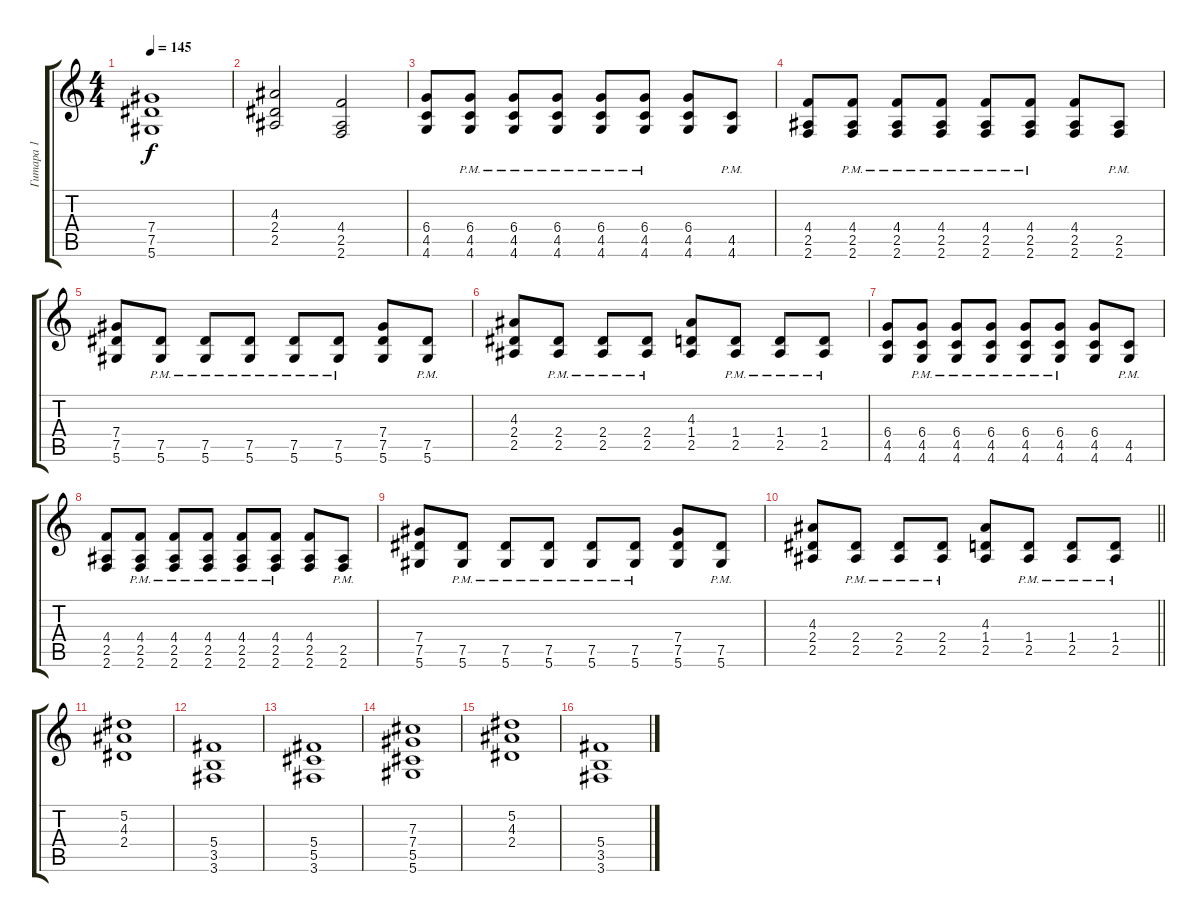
\track ("Гитара 1" "Гитара 1") {instrument distortionguitar}
\staff {score tabs}
\tuning (Eb4 Bb3 Gb3 Db3 Ab2 Eb2) {hide}
\ts (4 4)
\tempo 145
\clef g2
\ks c
(7.4 7.5 5.6).1{dy f} |
(4.3 2.4 2.5).2 (4.4 2.5 2.6).2 |
(6.4 4.5 4.6).8 (6.4{pm} 4.5{pm} 4.6{pm}).8 (6.4{pm} 4.5{pm} 4.6{pm}).8 (6.4{pm} 4.5{pm} 4.6{pm}).8 (6.4{pm} 4.5{pm} 4.6{pm}).8 (6.4{pm} 4.5{pm} 4.6{pm}).8 (6.4 4.5 4.6).8 (4.5{pm} 4.6{pm}).8 |
(4.4 2.5 2.6).8 (4.4{pm} 2.5{pm} 2.6{pm}).8 (4.4{pm} 2.5{pm} 2.6{pm}).8 (4.4{pm} 2.5{pm} 2.6{pm}).8 (4.4{pm} 2.5{pm} 2.6{pm}).8 (4.4{pm} 2.5{pm} 2.6{pm}).8 (4.4 2.5 2.6).8 (2.5{pm} 2.6{pm}).8 |
(7.4 7.5 5.6).8 (7.5{pm} 5.6{pm}).8 (7.5{pm} 5.6{pm}).8 (7.5{pm} 5.6{pm}).8 (7.5{pm} 5.6{pm}).8 (7.5{pm} 5.6{pm}).8 (7.4 7.5 5.6).8 (7.5{pm} 5.6{pm}).8 |
(4.3 2.4 2.5).8 (2.4{pm} 2.5{pm}).8 (2.4{pm} 2.5{pm}).8 (2.4{pm} 2.5{pm}).8 (4.3 1.4 2.5).8 (1.4{pm} 2.5{pm}).8 (1.4{pm} 2.5{pm}).8 (1.4{pm} 2.5{pm}).8 |
(6.4 4.5 4.6).8 (6.4{pm} 4.5{pm} 4.6{pm}).8 (6.4{pm} 4.5{pm} 4.6{pm}).8 (6.4{pm} 4.5{pm} 4.6{pm}).8 (6.4{pm} 4.5{pm} 4.6{pm}).8 (6.4{pm} 4.5{pm} 4.6{pm}).8 (6.4 4.5 4.6).8 (4.5{pm} 4.6{pm}).8 |
(4.4 2.5 2.6).8 (4.4{pm} 2.5{pm} 2.6{pm}).8 (4.4{pm} 2.5{pm} 2.6{pm}).8 (4.4{pm} 2.5{pm} 2.6{pm}).8 (4.4{pm} 2.5{pm} 2.6{pm}).8 (4.4{pm} 2.5{pm} 2.6{pm}).8 (4.4 2.5 2.6).8 (2.5{pm} 2.6{pm}).8 |
(7.4 7.5 5.6).8 (7.5{pm} 5.6{pm}).8 (7.5{pm} 5.6{pm}).8 (7.5{pm} 5.6{pm}).8 (7.5{pm} 5.6{pm}).8 (7.5{pm} 5.6{pm}).8 (7.4 7.5 5.6).8 (7.5{pm} 5.6{pm}).8 |
\barLineRight lightlight
(4.3 2.4 2.5).8 (2.4{pm} 2.5{pm}).8 (2.4{pm} 2.5{pm}).8 (2.4{pm} 2.5{pm}).8 (4.3 1.4 2.5).8 (1.4{pm} 2.5{pm}).8 (1.4{pm} 2.5{pm}).8 (1.4{pm} 2.5{pm}).8 |
(5.2 4.3 2.4).1 |
(5.4 3.5 3.6).1 |
(5.4 5.5 3.6).1 |
(7.3 7.4 5.5 5.6).1 |
(5.2 4.3 2.4).1 |
(5.4 3.5 3.6).1
